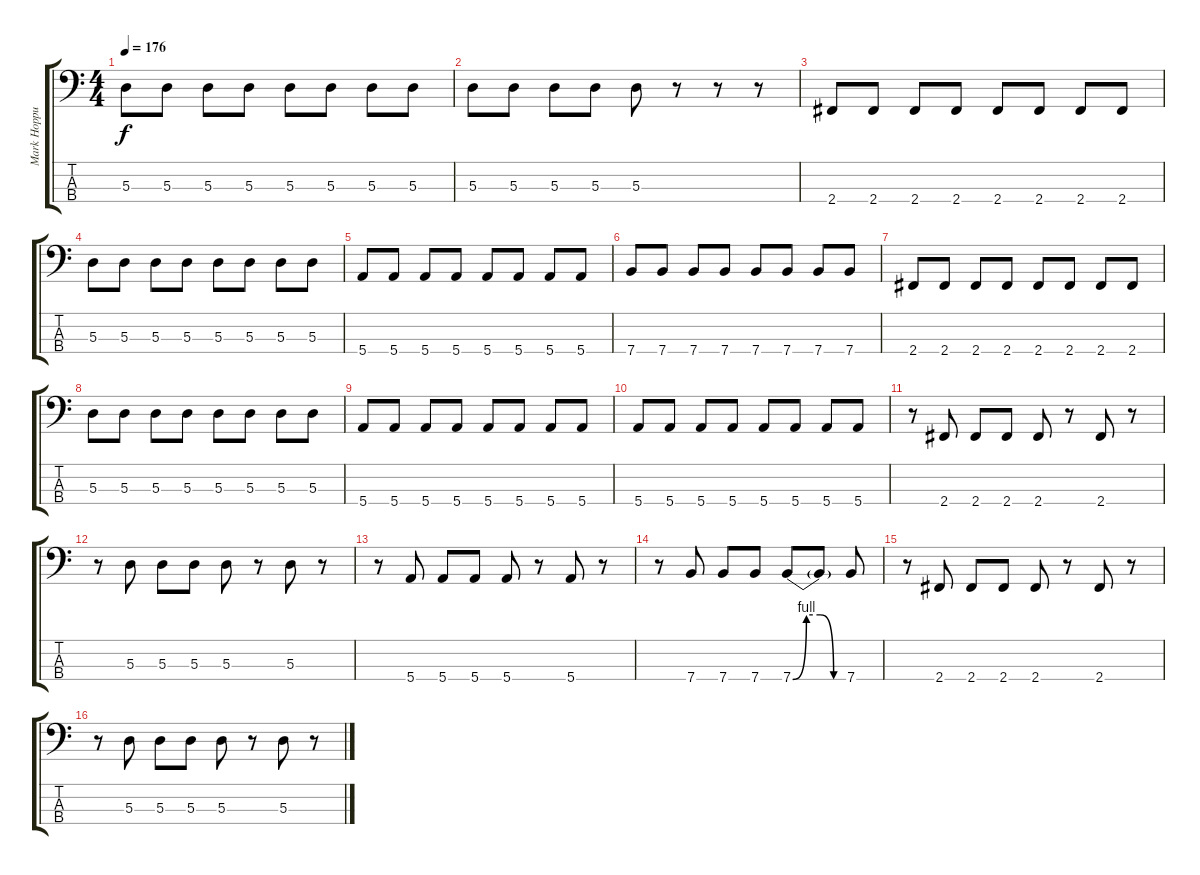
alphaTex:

\track ("Mark Hoppus - Bass" "Mark Hoppu") {instrument electricbasspick}
\staff {score tabs}
\tuning (G2 D2 A1 E1) {hide}
\ts (4 4)
\tempo 176
\clef f4
\ks c
5.3.8{dy f} 5.3.8 5.3.8 5.3.8 5.3.8 5.3.8 5.3.8 5.3.8 |
5.3.8 5.3.8 5.3.8 5.3.8 5.3.8 r.8 r.8 r.8 |
2.4.8 2.4.8 2.4.8 2.4.8 2.4.8 2.4.8 2.4.8 2.4.8 |
5.3.8 5.3.8 5.3.8 5.3.8 5.3.8 5.3.8 5.3.8 5.3.8 |
5.4.8 5.4.8 5.4.8 5.4.8 5.4.8 5.4.8 5.4.8 5.4.8 |
7.4.8 7.4.8 7.4.8 7.4.8 7.4.8 7.4.8 7.4.8 7.4.8 |
2.4.8 2.4.8 2.4.8 2.4.8 2.4.8 2.4.8 2.4.8 2.4.8 |
5.3.8 5.3.8 5.3.8 5.3.8 5.3.8 5.3.8 5.3.8 5.3.8 |
5.4.8 5.4.8 5.4.8 5.4.8 5.4.8 5.4.8 5.4.8 5.4.8 |
5.4.8 5.4.8 5.4.8 5.4.8 5.4.8 5.4.8 5.4.8 5.4.8 |
r.8 2.4.8 2.4.8 2.4.8 2.4.8 r.8 2.4.8 r.8 |
r.8 5.3.8 5.3.8 5.3.8 5.3.8 r.8 5.3.8 r.8 |
r.8 5.4.8 5.4.8 5.4.8 5.4.8 r.8 5.4.8 r.8 |
r.8 7.4.8 7.4.8 7.4.8 7.4{be (custom 0 0 15 4 30 4 45 0 60 0)}.8 7.4{t}.8 7.4.8 |
r.8 2.4.8 2.4.8 2.4.8 2.4.8 r.8 2.4.8 r.8 |
r.8 5.3.8 5.3.8 5.3.8 5.3.8 r.8 5.3.8 r.8
